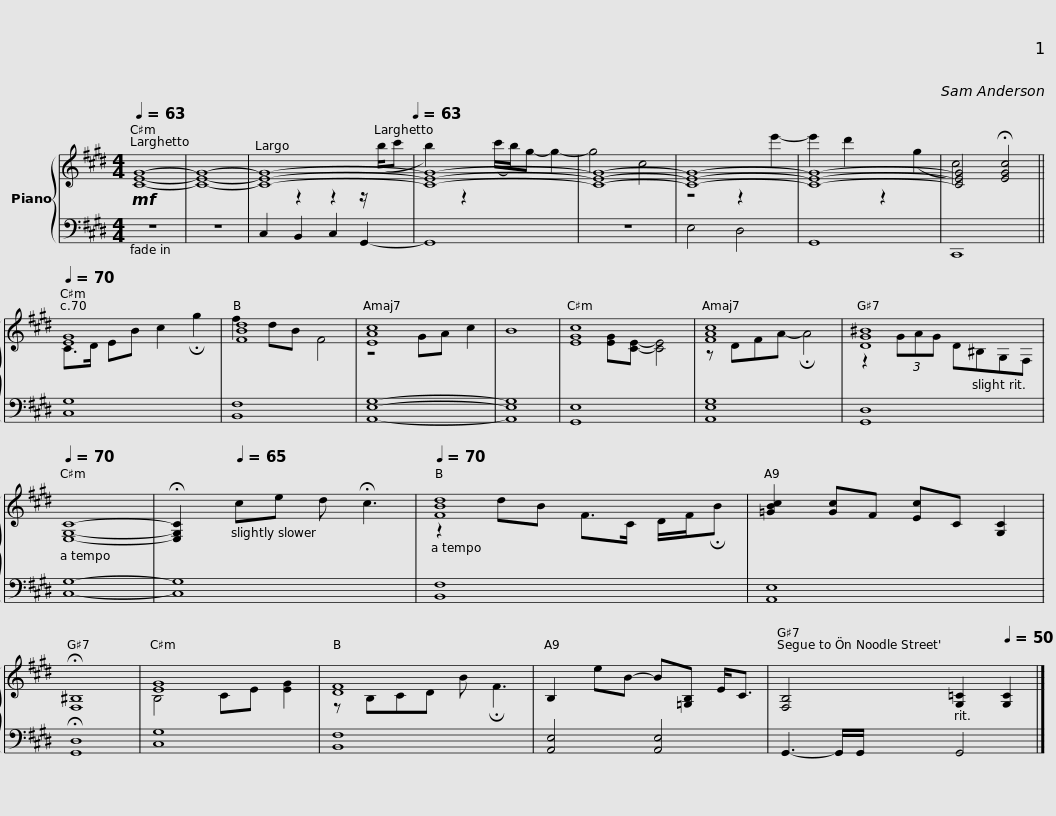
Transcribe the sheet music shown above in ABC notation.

X:1
%%score { ( 1 3 ) | 2 }
L:1/8
Q:1/4=63
M:4/4
I:linebreak $
K:E
V:1 treble
V:3 treble
V:2 bass
V:1
!mf! [CEG]8- | [CEG]8- |[Q:1/4=50] [CEG]8-[Q:1/4=63] | [CEG]8- | [CEG]8- |$ %5
 [CEG]8- | [CEG]8- | [CEG]4 !fermata![EGc]4 ||[Q:1/4=70] [EG]8 | [FBd]8 | %10
 [EAc]8 |$ B8 | [EGc]8 | [FAc]8 | [DG^B]8[Q:1/8=65][Q:1/8=60] | %15
[Q:1/4=70] [E,G,C]8- |$ !fermata![E,G,C]2[Q:1/4=65] ce d !fermata!c3 |[Q:1/4=70] [FBd]8 | [=GBc]2 [Gc]F [Ec]C [G,C]2 | !fermata![F,^B,]8 | %20
 [EG]8 |$ [DF]8 | B,2 eB- B[=G,B,] E<C |[Q:1/4=65] [F,B,]4[Q:1/4=60] [G,=C]2[Q:1/4=50] [G,C]2 |] %24
V:2
 z8 | z8 | C,2 B,,2 C,2 G,,2- | G,,8 | z8 |$ %5
 E,4 D,4 | G,,8 | C,,8 || [C,G,]8 | [B,,F,]8 | %10
 [A,,E,G,]8- |$ [A,,E,G,]8 | [G,,E,]8 | [A,,E,G,]8 | [G,,D,]8 | %15
 [C,G,]8- |$ [C,G,]8 | [B,,F,]8 | [A,,E,]8 | !fermata![G,,D,]8 | %20
 [C,G,]8 |$ [B,,F,]8 | [A,,E,]4 [A,,E,]4 | G,,3- G,,/G,,/ G,,4 |] %24
V:3
 x8 | x8 | x2 z2 z2 z/ (b/c' | b2) z2 (c'/b/)g- g2- | g4 c4 |$ %5
 z4 z2 e'2- | e'2 d'2 z2 (g2 | c4) x4 || C>D EB c2 !fermata!g2 | f2 dB F4 | %10
 z4 GA c2 |$ x8 | x2 [EG][CE]- [CE]4 | z DFA- !fermata!A4 | z2 (3GAG D^B,G,F, | %15
 x8 |$ x8 | z2 dB F>C D/F/!fermata!B | x8 | x8 | %20
 B,4 CE [EG]2 |$ z B,CD B !fermata!F3 | x8 | x8 |] %24
